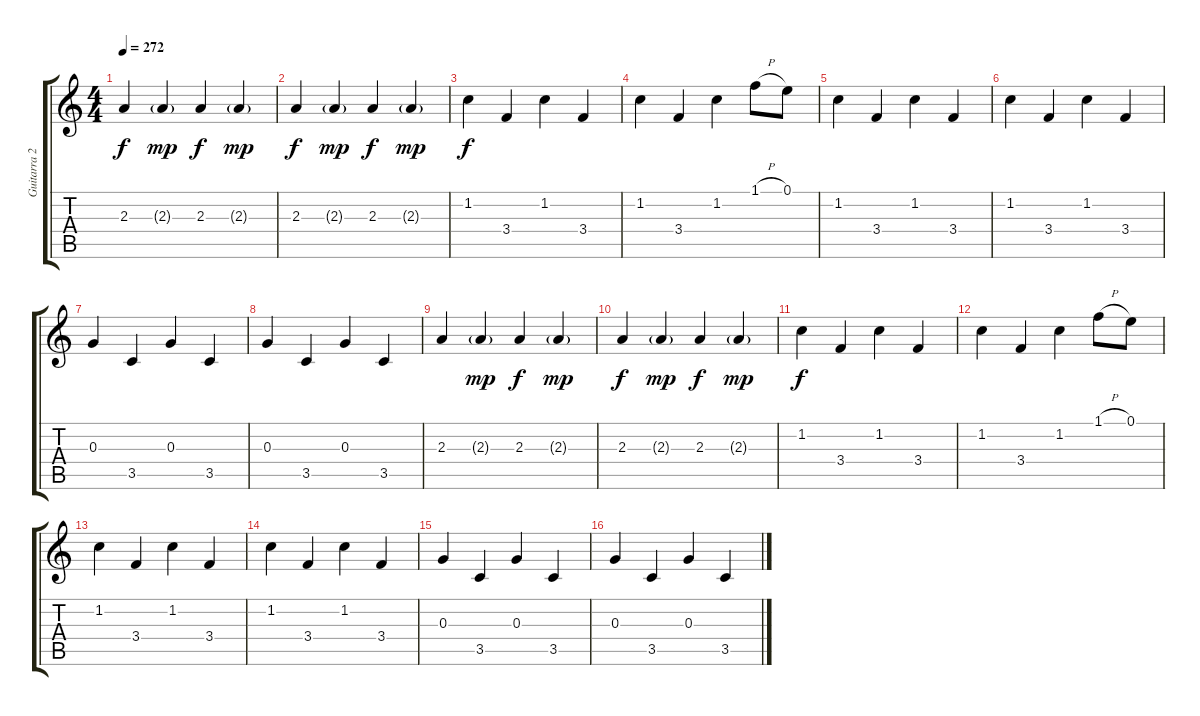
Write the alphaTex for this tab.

\track ("Guitarra 2 (Solo)" "Guitarra 2") {instrument acousticguitarnylon}
\staff {score tabs}
\tuning (E4 B3 G3 D3 A2 E2) {hide}
\ts (4 4)
\tempo 272
\clef g2
\ks c
2.3.4{dy f instrument electricguitarmuted} 2.3{g}.4{dy mp} 2.3.4{dy f} 2.3{g}.4{dy mp} |
2.3.4{dy f} 2.3{g}.4{dy mp} 2.3.4{dy f} 2.3{g}.4{dy mp} |
1.2.4{dy f} 3.4.4 1.2.4 3.4.4 |
1.2.4 3.4.4 1.2.4 1.1{h}.8 0.1.8 |
1.2.4{instrument electricguitarmuted} 3.4.4 1.2.4 3.4.4 |
1.2.4 3.4.4 1.2.4 3.4.4 |
0.3.4 3.5.4 0.3.4 3.5.4 |
0.3.4 3.5.4 0.3.4 3.5.4 |
2.3.4{instrument electricguitarmuted} 2.3{g}.4{dy mp} 2.3.4{dy f} 2.3{g}.4{dy mp} |
2.3.4{dy f} 2.3{g}.4{dy mp} 2.3.4{dy f} 2.3{g}.4{dy mp} |
1.2.4{dy f} 3.4.4 1.2.4 3.4.4 |
1.2.4 3.4.4 1.2.4 1.1{h}.8 0.1.8 |
1.2.4{instrument electricguitarmuted} 3.4.4 1.2.4 3.4.4 |
1.2.4 3.4.4 1.2.4 3.4.4 |
0.3.4 3.5.4 0.3.4 3.5.4 |
0.3.4 3.5.4 0.3.4 3.5.4
